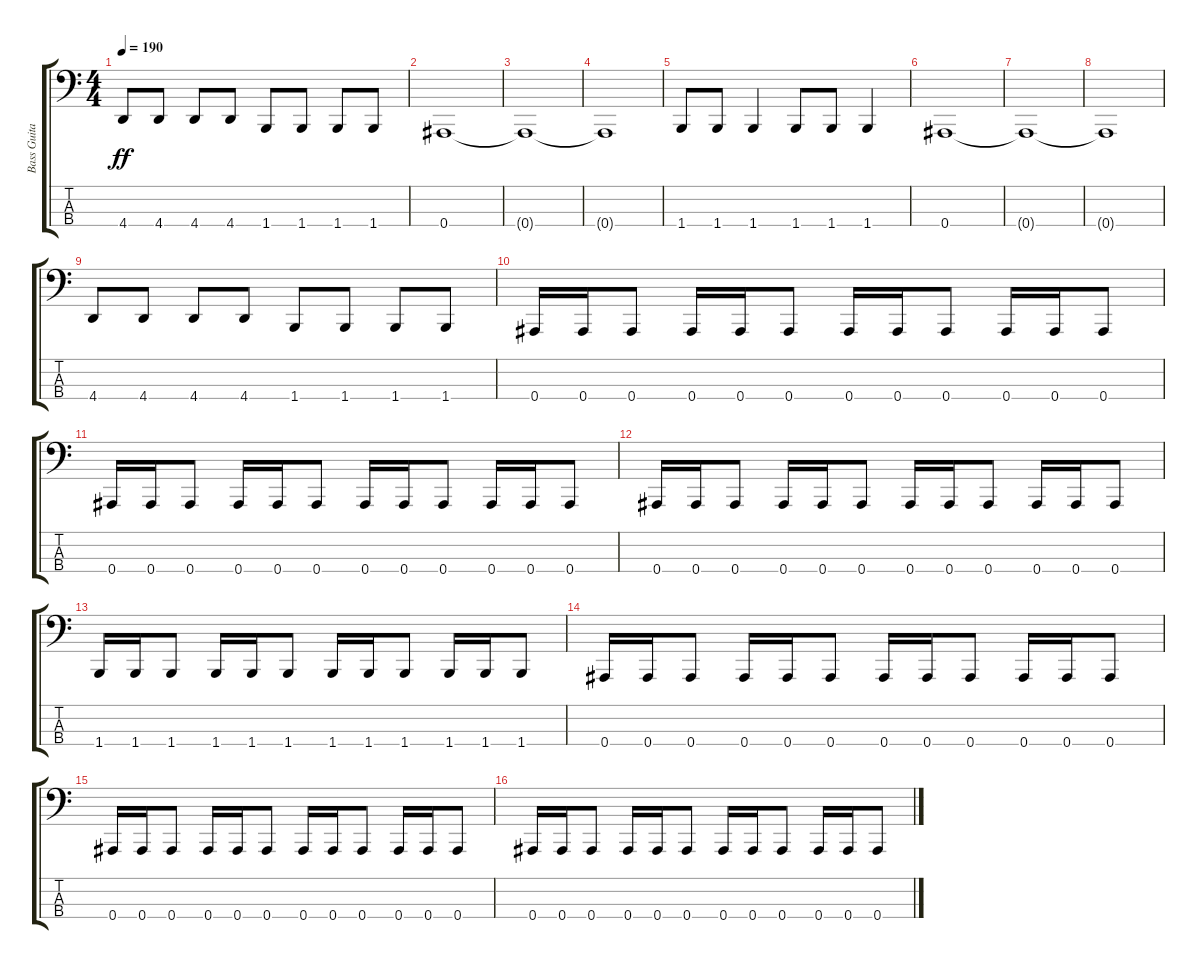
\track ("Bass Guitar" "Bass Guita") {instrument electricbassfinger}
\staff {score tabs}
\tuning (Db2 Ab1 Eb1 Bb0) {hide}
\ts (4 4)
\tempo 190
\clef f4
\ks c
4.4.8{dy ff} 4.4.8 4.4.8 4.4.8 1.4.8 1.4.8 1.4.8 1.4.8 |
0.4.1 |
0.4{t}.1 |
0.4{t}.1 |
1.4.8 1.4.8 1.4.4 1.4.8 1.4.8 1.4.4 |
0.4.1 |
0.4{t}.1 |
0.4{t}.1 |
4.4.8 4.4.8 4.4.8 4.4.8 1.4.8 1.4.8 1.4.8 1.4.8 |
0.4.16 0.4.16 0.4.8 0.4.16 0.4.16 0.4.8 0.4.16 0.4.16 0.4.8 0.4.16 0.4.16 0.4.8 |
0.4.16 0.4.16 0.4.8 0.4.16 0.4.16 0.4.8 0.4.16 0.4.16 0.4.8 0.4.16 0.4.16 0.4.8 |
0.4.16 0.4.16 0.4.8 0.4.16 0.4.16 0.4.8 0.4.16 0.4.16 0.4.8 0.4.16 0.4.16 0.4.8 |
1.4.16 1.4.16 1.4.8 1.4.16 1.4.16 1.4.8 1.4.16 1.4.16 1.4.8 1.4.16 1.4.16 1.4.8 |
0.4.16 0.4.16 0.4.8 0.4.16 0.4.16 0.4.8 0.4.16 0.4.16 0.4.8 0.4.16 0.4.16 0.4.8 |
0.4.16 0.4.16 0.4.8 0.4.16 0.4.16 0.4.8 0.4.16 0.4.16 0.4.8 0.4.16 0.4.16 0.4.8 |
0.4.16 0.4.16 0.4.8 0.4.16 0.4.16 0.4.8 0.4.16 0.4.16 0.4.8 0.4.16 0.4.16 0.4.8
